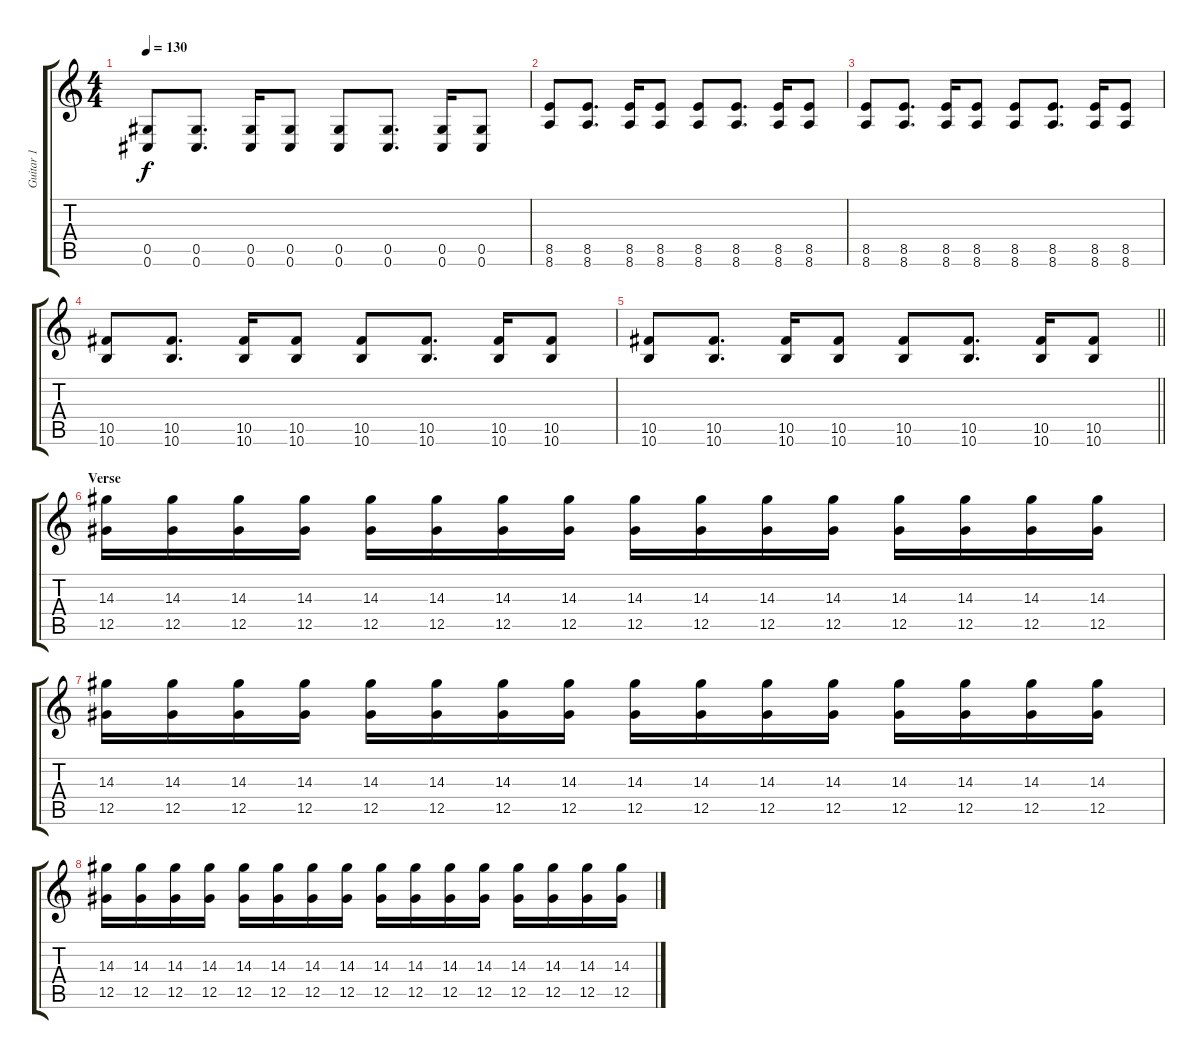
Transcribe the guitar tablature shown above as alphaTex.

\track ("Guitar 1" "Guitar 1") {instrument distortionguitar}
\staff {score tabs}
\tuning (Eb4 Bb3 Gb3 Db3 Ab2 Db2) {hide}
\ts (4 4)
\tempo 130
\clef g2
\ks c
(0.5 0.6).8{dy f} (0.5 0.6).8{d} (0.5 0.6).16 (0.5 0.6).8 (0.5 0.6).8 (0.5 0.6).8{d} (0.5 0.6).16 (0.5 0.6).8 |
(8.5 8.6).8 (8.5 8.6).8{d} (8.5 8.6).16 (8.5 8.6).8 (8.5 8.6).8 (8.5 8.6).8{d} (8.5 8.6).16 (8.5 8.6).8 |
(8.5 8.6).8 (8.5 8.6).8{d} (8.5 8.6).16 (8.5 8.6).8 (8.5 8.6).8 (8.5 8.6).8{d} (8.5 8.6).16 (8.5 8.6).8 |
(10.5 10.6).8 (10.5 10.6).8{d} (10.5 10.6).16 (10.5 10.6).8 (10.5 10.6).8 (10.5 10.6).8{d} (10.5 10.6).16 (10.5 10.6).8 |
\barLineRight lightlight
(10.5 10.6).8 (10.5 10.6).8{d} (10.5 10.6).16 (10.5 10.6).8 (10.5 10.6).8 (10.5 10.6).8{d} (10.5 10.6).16 (10.5 10.6).8 |
\section ("" "Verse")
(14.3 12.5).16 (14.3 12.5).16 (14.3 12.5).16 (14.3 12.5).16 (14.3 12.5).16 (14.3 12.5).16 (14.3 12.5).16 (14.3 12.5).16 (14.3 12.5).16 (14.3 12.5).16 (14.3 12.5).16 (14.3 12.5).16 (14.3 12.5).16 (14.3 12.5).16 (14.3 12.5).16 (14.3 12.5).16 |
(14.3 12.5).16 (14.3 12.5).16 (14.3 12.5).16 (14.3 12.5).16 (14.3 12.5).16 (14.3 12.5).16 (14.3 12.5).16 (14.3 12.5).16 (14.3 12.5).16 (14.3 12.5).16 (14.3 12.5).16 (14.3 12.5).16 (14.3 12.5).16 (14.3 12.5).16 (14.3 12.5).16 (14.3 12.5).16 |
(14.3 12.5).16 (14.3 12.5).16 (14.3 12.5).16 (14.3 12.5).16 (14.3 12.5).16 (14.3 12.5).16 (14.3 12.5).16 (14.3 12.5).16 (14.3 12.5).16 (14.3 12.5).16 (14.3 12.5).16 (14.3 12.5).16 (14.3 12.5).16 (14.3 12.5).16 (14.3 12.5).16 (14.3 12.5).16
